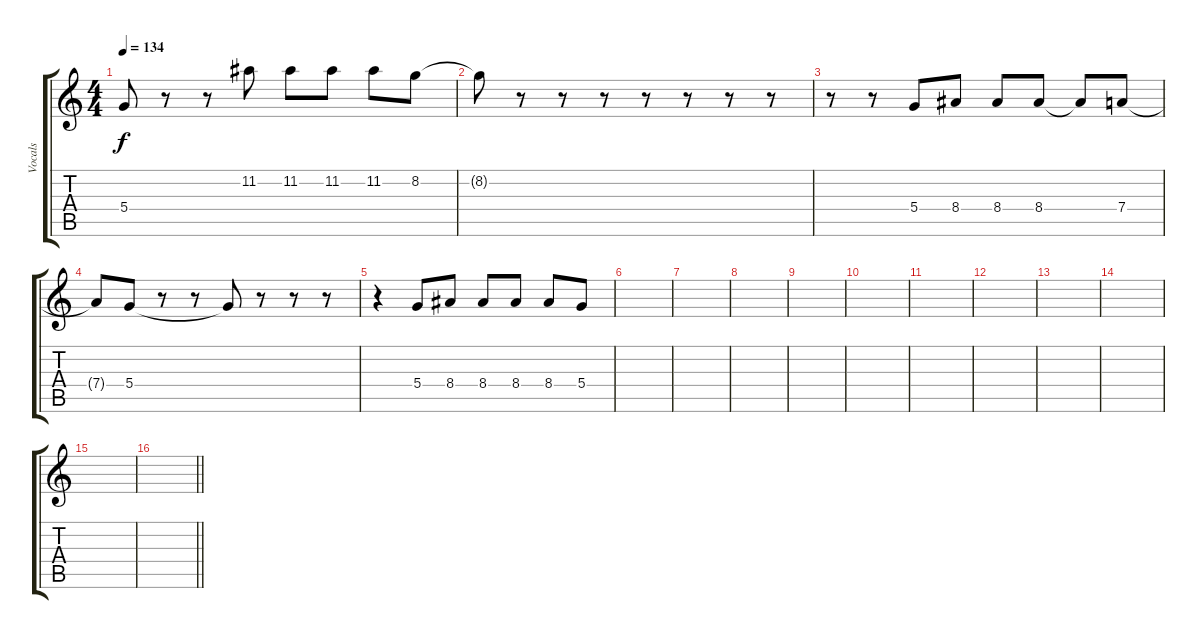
\track ("Vocals" "Vocals") {instrument acousticguitarsteel}
\staff {score tabs}
\tuning (E4 B3 G3 D3 A2 E2) {hide}
\ts (4 4)
\tempo 134
\clef g2
\ks c
5.4.8{dy f} r.8 r.8 11.2.8 11.2.8 11.2.8 11.2.8 8.2.8 |
8.2{t}.8 r.8 r.8 r.8 r.8 r.8 r.8 r.8 |
r.8 r.8 5.4.8 8.4.8 8.4.8 8.4.8 8.4{t}.8 7.4.8 |
7.4{t}.8 5.4.8 r.8 r.8 5.4{t}.8 r.8 r.8 r.8 |
r.4 5.4.8 8.4.8 8.4.8 8.4.8 8.4.8 5.4.8 |
|
|
|
|
|
|
|
|
|
|
\barLineRight lightlight
